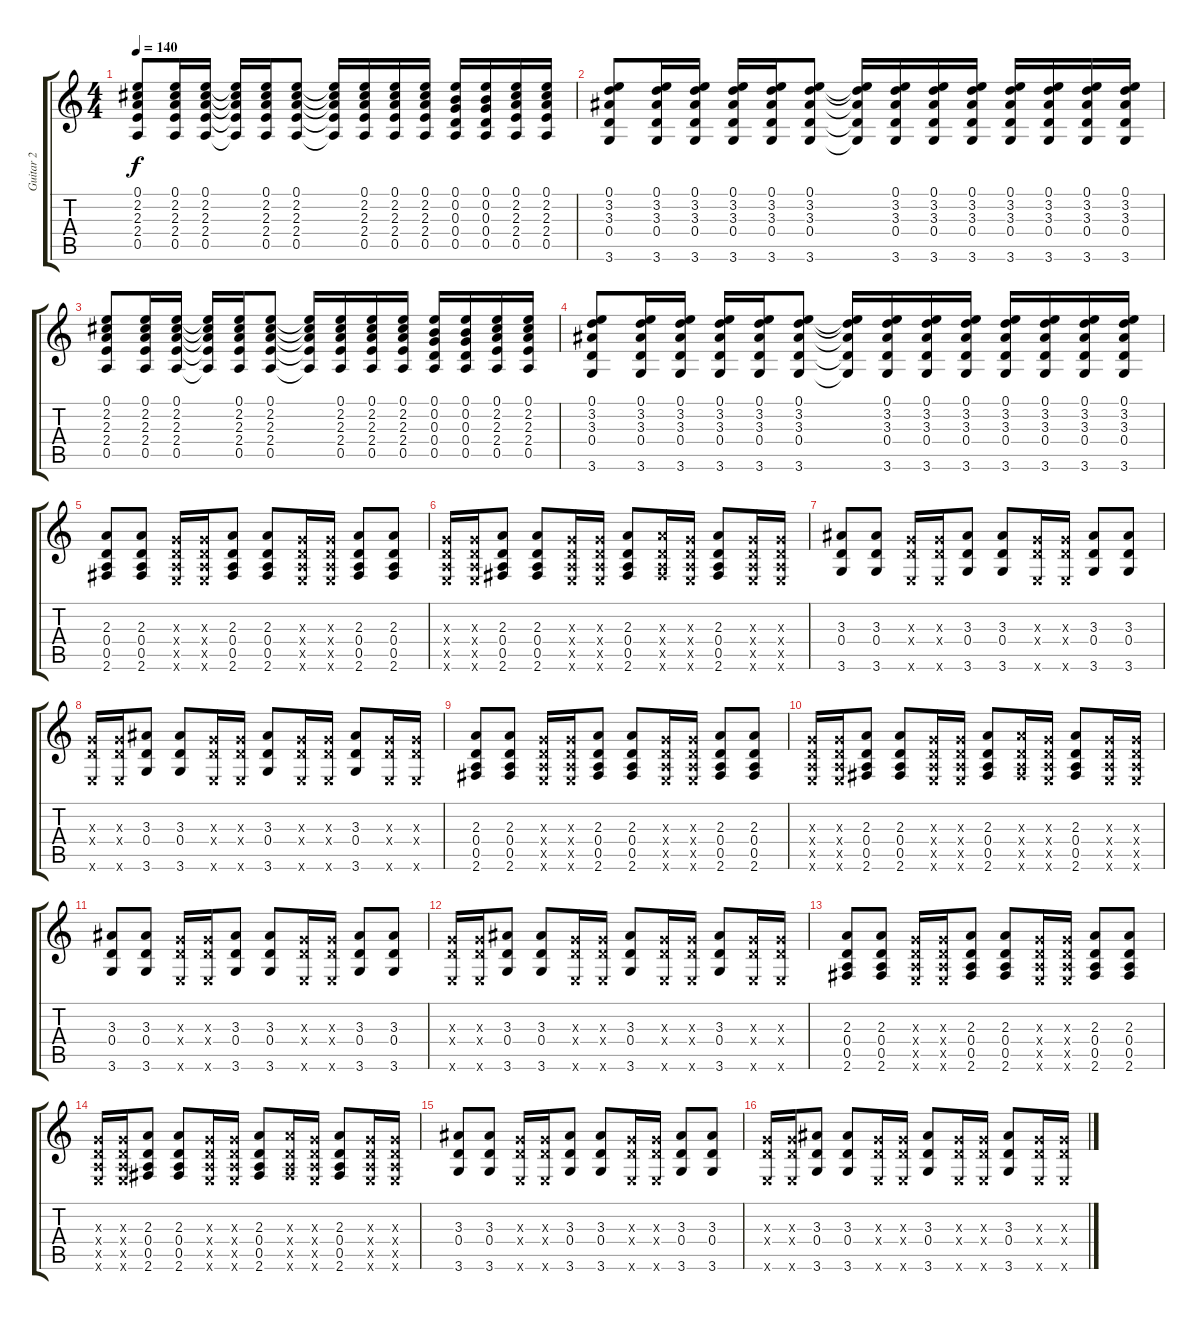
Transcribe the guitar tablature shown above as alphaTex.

\track ("Guitar 2" "Guitar 2") {instrument acousticguitarnylon}
\staff {score tabs}
\tuning (E4 B3 G3 D3 A2 E2) {hide}
\ts (4 4)
\tempo 140
\clef g2
\ks c
(0.1 2.2 2.3 2.4 0.5).8{dy f} (0.1 2.2 2.3 2.4 0.5).16 (0.1 2.2 2.3 2.4 0.5).16 (0.1{t} 2.2{t} 2.3{t} 2.4{t} 0.5{t}).16 (0.1 2.2 2.3 2.4 0.5).16 (0.1 2.2 2.3 2.4 0.5).8 (0.1{t} 2.2{t} 2.3{t} 2.4{t} 0.5{t}).16 (0.1 2.2 2.3 2.4 0.5).16 (0.1 2.2 2.3 2.4 0.5).16 (0.1 2.2 2.3 2.4 0.5).16 (0.1 0.2 0.3 0.4 0.5).16 (0.1 0.2 0.3 0.4 0.5).16 (0.1 2.2 2.3 2.4 0.5).16 (0.1 2.2 2.3 2.4 0.5).16 |
(0.1 3.2 3.3 0.4 3.6).8 (0.1 3.2 3.3 0.4 3.6).16 (0.1 3.2 3.3 0.4 3.6).16 (0.1 3.2 3.3 0.4 3.6).16 (0.1 3.2 3.3 0.4 3.6).16 (0.1 3.2 3.3 0.4 3.6).8 (0.1{t} 3.2{t} 3.3{t} 0.4{t} 3.6{t}).16 (0.1 3.2 3.3 0.4 3.6).16 (0.1 3.2 3.3 0.4 3.6).16 (0.1 3.2 3.3 0.4 3.6).16 (0.1 3.2 3.3 0.4 3.6).16 (0.1 3.2 3.3 0.4 3.6).16 (0.1 3.2 3.3 0.4 3.6).16 (0.1 3.2 3.3 0.4 3.6).16 |
(0.1 2.2 2.3 2.4 0.5).8 (0.1 2.2 2.3 2.4 0.5).16 (0.1 2.2 2.3 2.4 0.5).16 (0.1{t} 2.2{t} 2.3{t} 2.4{t} 0.5{t}).16 (0.1 2.2 2.3 2.4 0.5).16 (0.1 2.2 2.3 2.4 0.5).8 (0.1{t} 2.2{t} 2.3{t} 2.4{t} 0.5{t}).16 (0.1 2.2 2.3 2.4 0.5).16 (0.1 2.2 2.3 2.4 0.5).16 (0.1 2.2 2.3 2.4 0.5).16 (0.1 0.2 0.3 0.4 0.5).16 (0.1 0.2 0.3 0.4 0.5).16 (0.1 2.2 2.3 2.4 0.5).16 (0.1 2.2 2.3 2.4 0.5).16 |
(0.1 3.2 3.3 0.4 3.6).8 (0.1 3.2 3.3 0.4 3.6).16 (0.1 3.2 3.3 0.4 3.6).16 (0.1 3.2 3.3 0.4 3.6).16 (0.1 3.2 3.3 0.4 3.6).16 (0.1 3.2 3.3 0.4 3.6).8 (0.1{t} 3.2{t} 3.3{t} 0.4{t} 3.6{t}).16 (0.1 3.2 3.3 0.4 3.6).16 (0.1 3.2 3.3 0.4 3.6).16 (0.1 3.2 3.3 0.4 3.6).16 (0.1 3.2 3.3 0.4 3.6).16 (0.1 3.2 3.3 0.4 3.6).16 (0.1 3.2 3.3 0.4 3.6).16 (0.1 3.2 3.3 0.4 3.6).16 |
(2.3 0.4 0.5 2.6).8 (2.3 0.4 0.5 2.6).8 (0.3{x} 0.4{x} 0.5{x} 0.6{x}).16 (0.3{x} 0.4{x} 0.5{x} 0.6{x}).16 (2.3 0.4 0.5 2.6).8 (2.3 0.4 0.5 2.6).8 (0.3{x} 0.4{x} 0.5{x} 0.6{x}).16 (0.3{x} 0.4{x} 0.5{x} 0.6{x}).16 (2.3 0.4 0.5 2.6).8 (2.3 0.4 0.5 2.6).8 |
(0.3{x} 0.4{x} 0.5{x} 0.6{x}).16 (0.3{x} 0.4{x} 0.5{x} 0.6{x}).16 (2.3 0.4 0.5 2.6).8 (2.3 0.4 0.5 2.6).8 (0.3{x} 0.4{x} 0.5{x} 0.6{x}).16 (0.3{x} 0.4{x} 0.5{x} 0.6{x}).16 (2.3 0.4 0.5 2.6).8 (2.3{x} 0.4{x} 0.5{x} 2.6{x}).16 (0.3{x} 0.4{x} 0.5{x} 0.6{x}).16 (2.3 0.4 0.5 2.6).8 (0.3{x} 0.4{x} 0.5{x} 0.6{x}).16 (0.3{x} 0.4{x} 0.5{x} 0.6{x}).16 |
(3.3 0.4 3.6).8 (3.3 0.4 3.6).8 (0.3{x} 0.4{x} 0.6{x}).16 (0.3{x} 0.4{x} 0.6{x}).16 (3.3 0.4 3.6).8 (3.3 0.4 3.6).8 (0.3{x} 0.4{x} 0.6{x}).16 (0.3{x} 0.4{x} 0.6{x}).16 (3.3 0.4 3.6).8 (3.3 0.4 3.6).8 |
(0.3{x} 0.4{x} 0.6{x}).16 (0.3{x} 0.4{x} 0.6{x}).16 (3.3 0.4 3.6).8 (3.3 0.4 3.6).8 (0.3{x} 0.4{x} 0.6{x}).16 (0.3{x} 0.4{x} 0.6{x}).16 (3.3 0.4 3.6).8 (0.3{x} 0.4{x} 0.6{x}).16 (0.3{x} 0.4{x} 0.6{x}).16 (3.3 0.4 3.6).8 (0.3{x} 0.4{x} 0.6{x}).16 (0.3{x} 0.4{x} 0.6{x}).16 |
(2.3 0.4 0.5 2.6).8 (2.3 0.4 0.5 2.6).8 (0.3{x} 0.4{x} 0.5{x} 0.6{x}).16 (0.3{x} 0.4{x} 0.5{x} 0.6{x}).16 (2.3 0.4 0.5 2.6).8 (2.3 0.4 0.5 2.6).8 (0.3{x} 0.4{x} 0.5{x} 0.6{x}).16 (0.3{x} 0.4{x} 0.5{x} 0.6{x}).16 (2.3 0.4 0.5 2.6).8 (2.3 0.4 0.5 2.6).8 |
(0.3{x} 0.4{x} 0.5{x} 0.6{x}).16 (0.3{x} 0.4{x} 0.5{x} 0.6{x}).16 (2.3 0.4 0.5 2.6).8 (2.3 0.4 0.5 2.6).8 (0.3{x} 0.4{x} 0.5{x} 0.6{x}).16 (0.3{x} 0.4{x} 0.5{x} 0.6{x}).16 (2.3 0.4 0.5 2.6).8 (2.3{x} 0.4{x} 0.5{x} 2.6{x}).16 (0.3{x} 0.4{x} 0.5{x} 0.6{x}).16 (2.3 0.4 0.5 2.6).8 (0.3{x} 0.4{x} 0.5{x} 0.6{x}).16 (0.3{x} 0.4{x} 0.5{x} 0.6{x}).16 |
(3.3 0.4 3.6).8 (3.3 0.4 3.6).8 (0.3{x} 0.4{x} 0.6{x}).16 (0.3{x} 0.4{x} 0.6{x}).16 (3.3 0.4 3.6).8 (3.3 0.4 3.6).8 (0.3{x} 0.4{x} 0.6{x}).16 (0.3{x} 0.4{x} 0.6{x}).16 (3.3 0.4 3.6).8 (3.3 0.4 3.6).8 |
(0.3{x} 0.4{x} 0.6{x}).16 (0.3{x} 0.4{x} 0.6{x}).16 (3.3 0.4 3.6).8 (3.3 0.4 3.6).8 (0.3{x} 0.4{x} 0.6{x}).16 (0.3{x} 0.4{x} 0.6{x}).16 (3.3 0.4 3.6).8 (0.3{x} 0.4{x} 0.6{x}).16 (0.3{x} 0.4{x} 0.6{x}).16 (3.3 0.4 3.6).8 (0.3{x} 0.4{x} 0.6{x}).16 (0.3{x} 0.4{x} 0.6{x}).16 |
(2.3 0.4 0.5 2.6).8 (2.3 0.4 0.5 2.6).8 (0.3{x} 0.4{x} 0.5{x} 0.6{x}).16 (0.3{x} 0.4{x} 0.5{x} 0.6{x}).16 (2.3 0.4 0.5 2.6).8 (2.3 0.4 0.5 2.6).8 (0.3{x} 0.4{x} 0.5{x} 0.6{x}).16 (0.3{x} 0.4{x} 0.5{x} 0.6{x}).16 (2.3 0.4 0.5 2.6).8 (2.3 0.4 0.5 2.6).8 |
(0.3{x} 0.4{x} 0.5{x} 0.6{x}).16 (0.3{x} 0.4{x} 0.5{x} 0.6{x}).16 (2.3 0.4 0.5 2.6).8 (2.3 0.4 0.5 2.6).8 (0.3{x} 0.4{x} 0.5{x} 0.6{x}).16 (0.3{x} 0.4{x} 0.5{x} 0.6{x}).16 (2.3 0.4 0.5 2.6).8 (2.3{x} 0.4{x} 0.5{x} 2.6{x}).16 (0.3{x} 0.4{x} 0.5{x} 0.6{x}).16 (2.3 0.4 0.5 2.6).8 (0.3{x} 0.4{x} 0.5{x} 0.6{x}).16 (0.3{x} 0.4{x} 0.5{x} 0.6{x}).16 |
(3.3 0.4 3.6).8 (3.3 0.4 3.6).8 (0.3{x} 0.4{x} 0.6{x}).16 (0.3{x} 0.4{x} 0.6{x}).16 (3.3 0.4 3.6).8 (3.3 0.4 3.6).8 (0.3{x} 0.4{x} 0.6{x}).16 (0.3{x} 0.4{x} 0.6{x}).16 (3.3 0.4 3.6).8 (3.3 0.4 3.6).8 |
(0.3{x} 0.4{x} 0.6{x}).16 (0.3{x} 0.4{x} 0.6{x}).16 (3.3 0.4 3.6).8 (3.3 0.4 3.6).8 (0.3{x} 0.4{x} 0.6{x}).16 (0.3{x} 0.4{x} 0.6{x}).16 (3.3 0.4 3.6).8 (0.3{x} 0.4{x} 0.6{x}).16 (0.3{x} 0.4{x} 0.6{x}).16 (3.3 0.4 3.6).8 (0.3{x} 0.4{x} 0.6{x}).16 (0.3{x} 0.4{x} 0.6{x}).16
